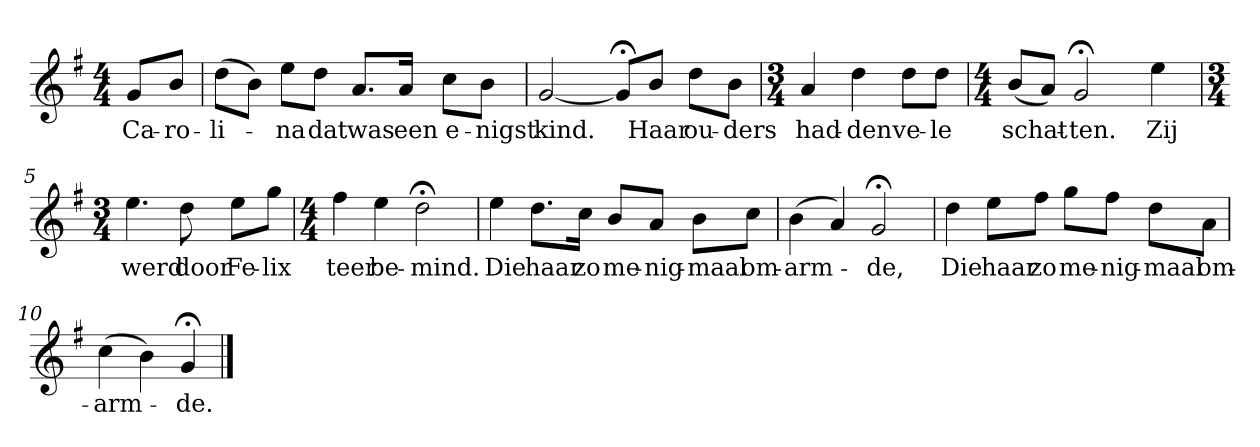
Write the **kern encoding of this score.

**kern	**text
*part1	*part1
*staff1	*staff1
*k[f#]	*
*G:	*
*M4/4	*
*MM120	*
=	=
8gL	Ca-
8bJ	-ro-
=1	=1
(8ddL	-li-
8bJ)	.
8eeL	-na
8ddJ	dat
8.aL	was
16aJk	een
8ccL	e-
8bJ	-nigst
=2	=2
[2g	kind.
8g;<L]	.
8bJ	Haar
8ddL	ou-
8bJ	-ders
=3	=3
*M3/4	*
4a	had-
4dd	-den
8ddL	ve-
8ddJ	-le
=4	=4
*M4/4	*
(8bL	schat-
8aJ)	.
2g;<	-ten.
4ee	Zij
=5	=5
*M3/4	*
4.ee	werd
8dd	door
8eeL	Fe-
8ggJ	-lix
=6	=6
*M4/4	*
4ff#	teer
4ee	be-
2dd;<	-mind.
=7	=7
4ee	Die
8.ddL	haar
16ccJk	zo
8bL	me-
8aJ	-nig-
8bL	-maal
8ccJ	om-
=8	=8
(4b	-arm-
4a)	.
2g;<	-de,
=9	=9
4dd	Die
8eeL	haar
8ff#J	zo
8ggL	me-
8ff#J	-nig-
8ddL	-maal
8aJ	om-
=10	=10
(4cc	-arm-
4b)	.
4g;<	-de.
==	==
*-	*-
